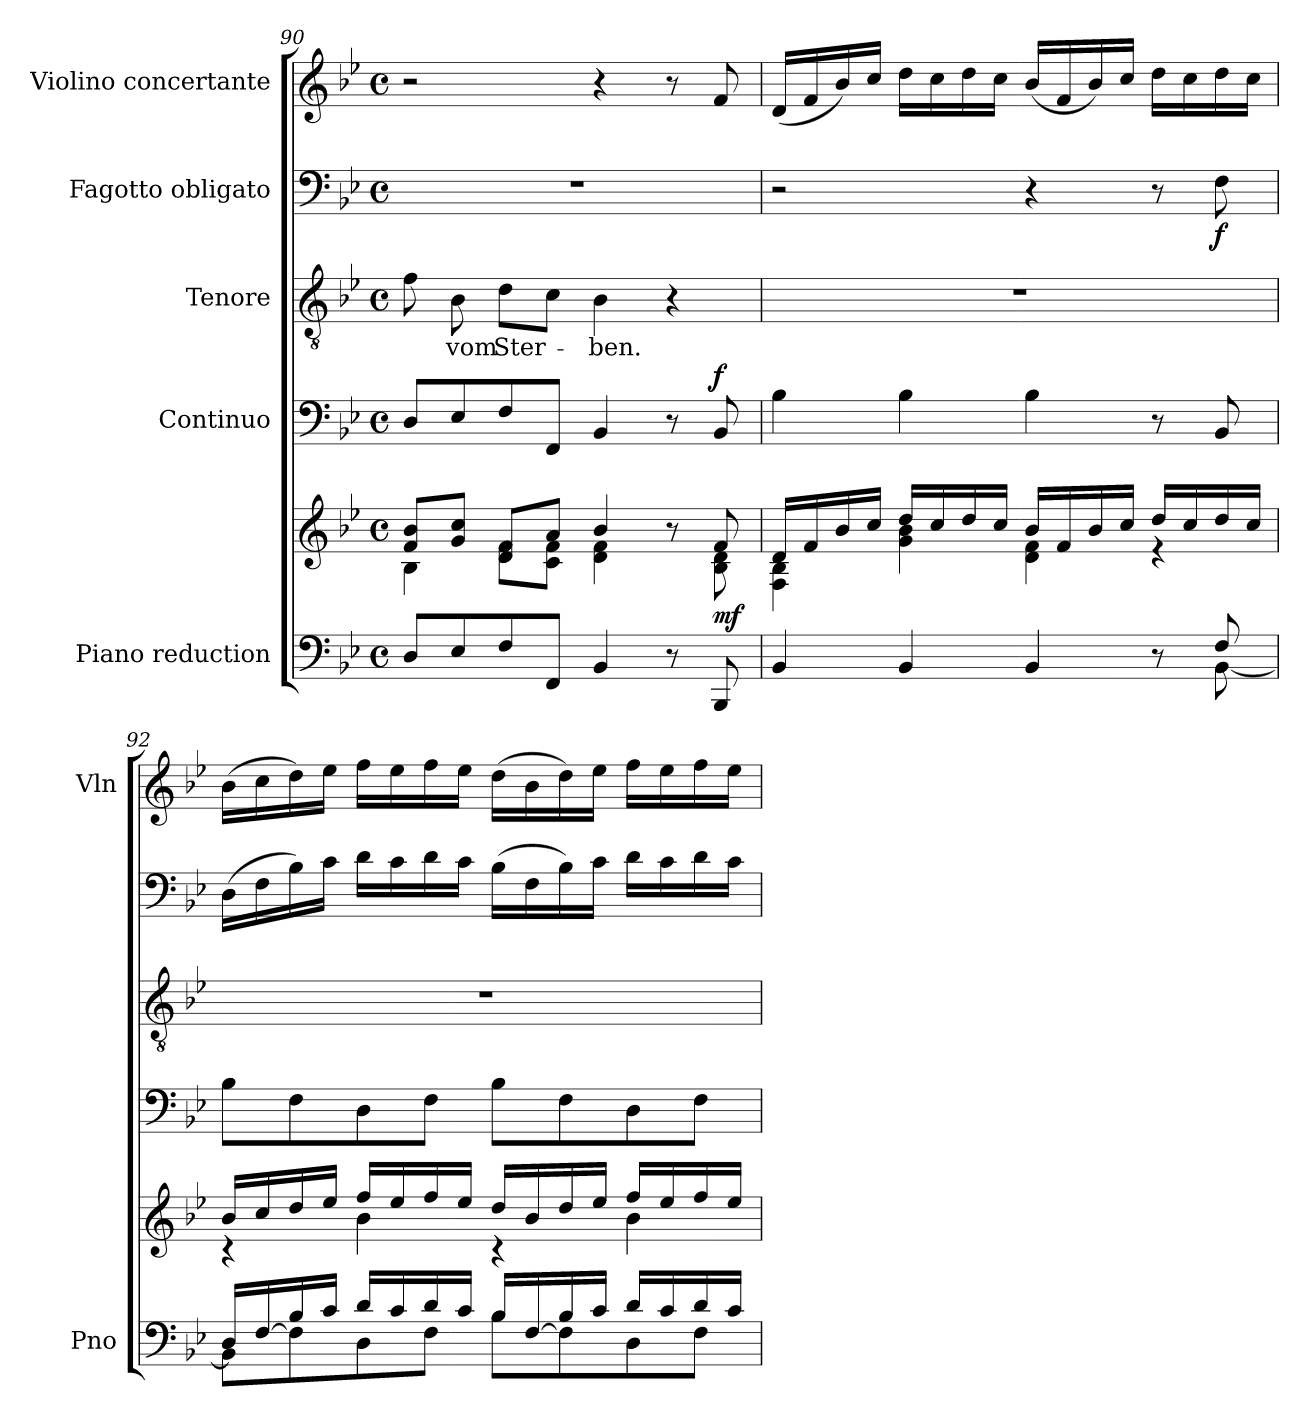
**kern	**kern	**dynam	**kern	**dynam	**kern	**text	**kern	**dynam	**kern	**dynam
*part5	*part5	*part5	*part4	*part4	*part3	*part3	*part2	*part2	*part1	*part1
*staff6	*staff5	*staff5/6	*staff4	*staff4	*staff3	*staff3	*staff2	*staff2	*staff1	*staff1
*I"Piano reduction	*	*	*I"Continuo	*	*I"Tenore	*	*I"Fagotto obligato	*	*I"Violino concertante	*
*I'Pno	*	*	*	*	*	*	*	*	*I'Vln	*
*clefF4	*clefG2	*	*clefF4	*	*clefGv2	*	*clefF4	*	*clefG2	*
*k[b-e-]	*k[b-e-]	*	*k[b-e-]	*	*k[b-e-]	*	*k[b-e-]	*	*k[b-e-]	*
*M4/4	*M4/4	*	*M4/4	*	*M4/4	*	*M4/4	*	*M4/4	*
*met(c)	*met(c)	*	*met(c)	*	*met(c)	*	*met(c)	*	*met(c)	*
=90	=90	=90	=90	=90	=90	=90	=90	=90	=90	=90
*	*^	*	*	*	*	*	*	*	*	*
8D/L	8f/ 8b-/L	4B-\	.	8D/L	.	8f\	.	1r	.	2r	.
!	!	!	!	!	!	!	!LO:LY:b	!	!	!	!
8E-/	8g/ 8cc/J	.	.	8E-/	.	8B-\	vom	.	.	.	.
!	!	!	!	!	!	!	!LO:LY:b	!	!	!	!
8F/	8d/ 8f/L	8d\ 8f\L	.	8F/	.	8d\L	Ster-	.	.	.	.
8FF/J	8a/J	8c\ 8f\J	.	8FF/J	.	8c\J	.	.	.	.	.
!	!	!	!	!	!	!	!LO:LY:b	!	!	!	!
4BB-/	4b-/	4d\ 4f\	.	4BB-/	.	4B-\	-ben.	.	.	4r	.
8r	8r	8ryy	.	8r	.	4r	.	.	.	8r	.
!	!	!	!LO:DY:b	!	!LO:DY:a	!	!	!	!	!	!LO:DY:b
!	!	!	!	!	!	!	!	!	!	!	!LO:DY:n=1:b
!	!	!	!	!	!	!	!	!	!	!	!LO:DY:n=2:b
8BBB-/	8f/	8B-\ 8d\	mf	8BB-/	f	.	.	.	.	8f/	other-dynamics f other-dynamics
=91	=91	=91	=91	=91	=91	=91	=91	=91	=91	=91	=91
*^	*	*	*	*	*	*	*	*	*	*	*
4BB-/	2ryy	16d/LL	4F\ 4B-\	.	4B-\	.	1r	.	2r	.	(16d/LL	.
.	.	16f/	.	.	.	.	.	.	.	.	16f/	.
.	.	16b-/	.	.	.	.	.	.	.	.	16b-/)	.
.	.	16cc/JJ	.	.	.	.	.	.	.	.	16cc/JJ	.
4BB-/	.	16dd/LL	4g\ 4b-\	.	4B-\	.	.	.	.	.	16dd\LL	.
.	.	16cc/	.	.	.	.	.	.	.	.	16cc\	.
.	.	16dd/	.	.	.	.	.	.	.	.	16dd\	.
.	.	16cc/JJ	.	.	.	.	.	.	.	.	16cc\JJ	.
4BB-/	4ryy	16b-/LL	4d\ 4f\	.	4B-\	.	.	.	4r	.	(16b-/LL	.
.	.	16f/	.	.	.	.	.	.	.	.	16f/	.
.	.	16b-/	.	.	.	.	.	.	.	.	16b-/)	.
.	.	16cc/JJ	.	.	.	.	.	.	.	.	16cc/JJ	.
8r	8ryy	16dd/LL	4r	.	8r	.	.	.	8r	.	16dd\LL	.
.	.	16cc/	.	.	.	.	.	.	.	.	16cc\	.
!	!	!	!	!	!	!	!	!	!	!LO:DY:b	!	!
8F/	[8BB-\	16dd/	.	.	8BB-/	.	.	.	8F\	f	16dd\	.
.	.	16cc/JJ	.	.	.	.	.	.	.	.	16cc\JJ	.
=92	=92	=92	=92	=92	=92	=92	=92	=92	=92	=92	=92	=92
16D/LL	8BB-\L]	16b-/LL	4r	.	8B-\L	.	1r	.	(16D\LL	.	(16b-\LL	.
[<16F/	.	16cc/	.	.	.	.	.	.	16F\	.	16cc\	.
16B-/	8F\]	16dd/	.	.	8F\	.	.	.	16B-\)	.	16dd\)	.
16c/JJ	.	16ee-/JJ	.	.	.	.	.	.	16c\JJ	.	16ee-\JJ	.
16d/LL	8D\	16ff/LL	4b-\	.	8D\	.	.	.	16d\LL	.	16ff\LL	.
16c/	.	16ee-/	.	.	.	.	.	.	16c\	.	16ee-\	.
16d/	8F\J	16ff/	.	.	8F\J	.	.	.	16d\	.	16ff\	.
16c/JJ	.	16ee-/JJ	.	.	.	.	.	.	16c\JJ	.	16ee-\JJ	.
16B-/LL	8B-\L	16dd/LL	4r	.	8B-\L	.	.	.	(16B-\LL	.	(16dd\LL	.
[<16F/	.	16b-/	.	.	.	.	.	.	16F\	.	16b-\	.
16B-/	8F\]	16dd/	.	.	8F\	.	.	.	16B-\)	.	16dd\)	.
16c/JJ	.	16ee-/JJ	.	.	.	.	.	.	16c\JJ	.	16ee-\JJ	.
16d/LL	8D\	16ff/LL	4b-\	.	8D\	.	.	.	16d\LL	.	16ff\LL	.
16c/	.	16ee-/	.	.	.	.	.	.	16c\	.	16ee-\	.
16d/	8F\J	16ff/	.	.	8F\J	.	.	.	16d\	.	16ff\	.
16c/JJ	.	16ee-/JJ	.	.	.	.	.	.	16c\JJ	.	16ee-\JJ	.
*v	*v	*	*	*	*	*	*	*	*	*	*	*
*	*v	*v	*	*	*	*	*	*	*	*	*
=	=	=	=	=	=	=	=	=	=	=
*-	*-	*-	*-	*-	*-	*-	*-	*-	*-	*-
